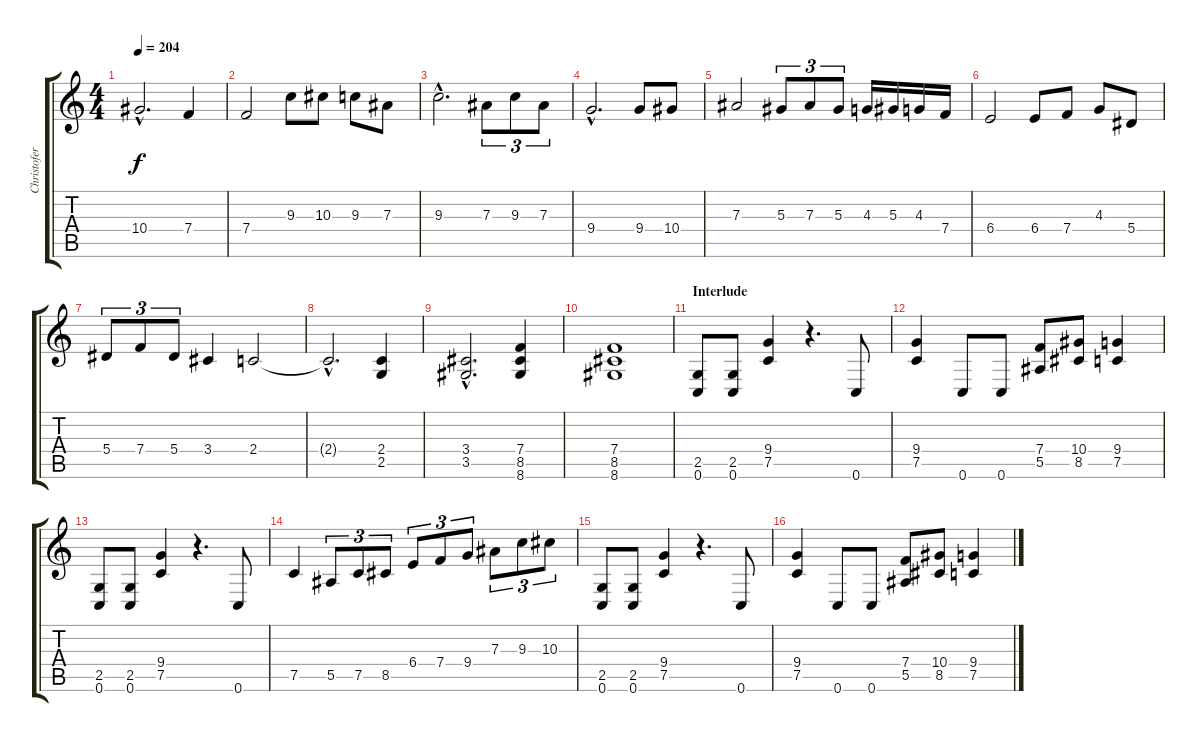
\track ("Christofer" "Christofer") {instrument distortionguitar}
\staff {score tabs}
\tuning (C4 G3 Eb3 Bb2 F2 C2) {hide}
\ts (4 4)
\tempo 204
\clef g2
\ks c
10.4{hac}.2{d dy f} 7.4.4 |
7.4.2 9.3.8 10.3.8 9.3.8 7.3.8 |
9.3{hac}.2{d} 7.3.8{tu (3 2)} 9.3.8{tu (3 2)} 7.3.8{tu (3 2)} |
9.4{hac}.2{d} 9.4.8 10.4.8 |
7.3.2 5.3.8{tu (3 2)} 7.3.8{tu (3 2)} 5.3.8{tu (3 2)} 4.3.16 5.3.16 4.3.16 7.4.16 |
6.4.2 6.4.8 7.4.8 4.3.8 5.4.8 |
5.4.8{tu (3 2)} 7.4.8{tu (3 2)} 5.4.8{tu (3 2)} 3.4.4 2.4.2 |
2.4{hac t}.2{d} (2.4 2.5).4 |
(3.4{hac} 3.5{hac}).2{d} (7.4 8.5 8.6).4 |
(7.4 8.5 8.6).1 |
\section ("" "Interlude")
(2.5 0.6).8 (2.5 0.6).8 (9.4 7.5).4 r.4{d} 0.6.8 |
(9.4 7.5).4 0.6.8 0.6.8 (7.4 5.5).8 (10.4 8.5).8 (9.4 7.5).4 |
(2.5 0.6).8 (2.5 0.6).8 (9.4 7.5).4 r.4{d} 0.6.8 |
7.5.4 5.5.8{tu (3 2)} 7.5.8{tu (3 2)} 8.5.8{tu (3 2)} 6.4.8{tu (3 2)} 7.4.8{tu (3 2)} 9.4.8{tu (3 2)} 7.3.8{tu (3 2)} 9.3.8{tu (3 2)} 10.3.8{tu (3 2)} |
(2.5 0.6).8 (2.5 0.6).8 (9.4 7.5).4 r.4{d} 0.6.8 |
(9.4 7.5).4 0.6.8 0.6.8 (7.4 5.5).8 (10.4 8.5).8 (9.4 7.5).4
